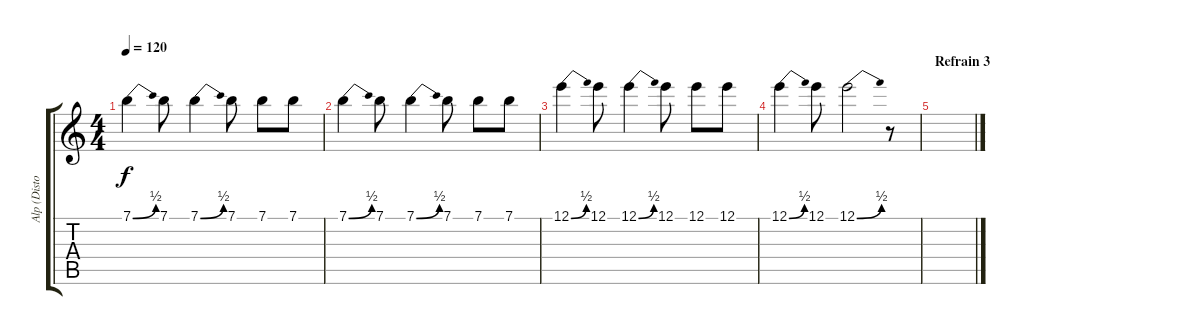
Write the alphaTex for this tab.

\track ("Alp (Distortion Loud)" "Alp (Disto") {instrument distortionguitar}
\staff {score tabs}
\tuning (E4 B3 G3 D3 A2 E2) {hide}
\ts (4 4)
\tempo 120
\clef g2
\ks c
7.1{be (bend 0 0 60 2)}.4{dy f} 7.1.8 7.1{be (bend 0 0 60 2)}.4 7.1.8 7.1.8 7.1.8 |
7.1{be (bend 0 0 60 2)}.4 7.1.8 7.1{be (bend 0 0 60 2)}.4 7.1.8 7.1.8 7.1.8 |
12.1{be (bend 0 0 60 2)}.4 12.1.8 12.1{be (bend 0 0 60 2)}.4 12.1.8 12.1.8 12.1.8 |
12.1{be (bend 0 0 60 2)}.4 12.1.8 12.1{be (bend 0 0 60 2)}.2 r.8 |
\section ("" "Refrain 3")
